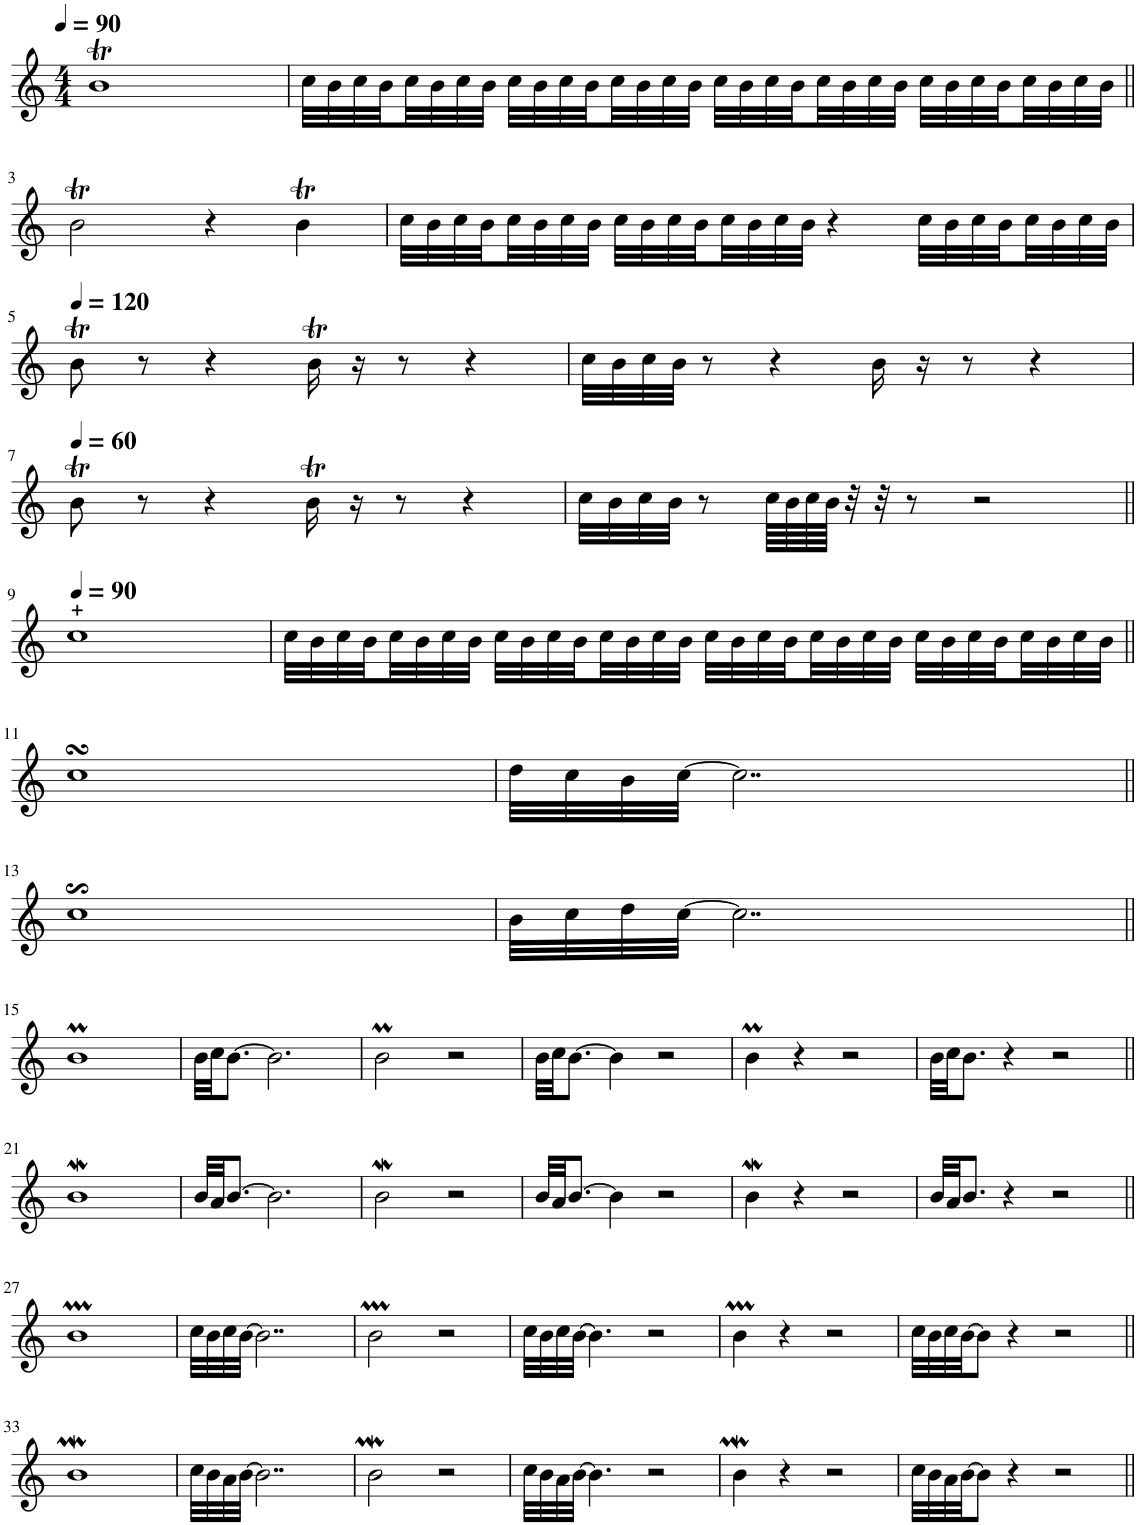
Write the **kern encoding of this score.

**kern
*part1
*staff1
*I"Piano
*I'Pno.
*clefG2
*k[]
*M4/4
*MM90
=1
1bt
=2
32cc\LLL
32b\
32cc\
32b\
32cc\
32b\
32cc\
32b\JJJ
32cc\LLL
32b\
32cc\
32b\
32cc\
32b\
32cc\
32b\JJJ
32cc\LLL
32b\
32cc\
32b\
32cc\
32b\
32cc\
32b\JJJ
32cc\LLL
32b\
32cc\
32b\
32cc\
32b\
32cc\
32b\JJJ
!!LO:LB:g=z
=3||
2bt\
4r
4bt\
=4
32cc\LLL
32b\
32cc\
32b\
32cc\
32b\
32cc\
32b\JJJ
32cc\LLL
32b\
32cc\
32b\
32cc\
32b\
32cc\
32b\JJJ
4r
32cc\LLL
32b\
32cc\
32b\
32cc\
32b\
32cc\
32b\JJJ
!!LO:LB:g=z
=5
*MM120
8bt\
8r
4r
16bt\
16r
8r
4r
=6
32cc\LLL
32b\
32cc\
32b\JJJ
8r
4r
16b\
16r
8r
4r
!!LO:LB:g=z
=7
*MM60
8bt\
8r
4r
16bt\
16r
8r
4r
=8
32cc\LLL
32b\
32cc\
32b\JJJ
8r
64cc\LLLL
64b\
64cc\
64b\JJJJ
32r
32r
8r
2r
!!LO:LB:g=z
=9||
*MM90
1cc
=10
32cc\LLL
32b\
32cc\
32b\
32cc\
32b\
32cc\
32b\JJJ
32cc\LLL
32b\
32cc\
32b\
32cc\
32b\
32cc\
32b\JJJ
32cc\LLL
32b\
32cc\
32b\
32cc\
32b\
32cc\
32b\JJJ
32cc\LLL
32b\
32cc\
32b\
32cc\
32b\
32cc\
32b\JJJ
!!LO:LB:g=z
=11||
1ccsSSs
=12
32dd\LLL
32cc\
32b\
[32cc\JJJ
2..cc\]
!!LO:LB:g=z
=13||
1ccs$Ss
=14
32b\LLL
32cc\
32dd\
[32cc\JJJ
2..cc\]
!!LO:LB:g=z
=15||
1bm
=16
32b\LLL
32cc\JJ
[8.b\J
2.b\]
=17
2bm\
2r
=18
32b\LLL
32cc\JJ
[8.b\J
4b\]
2r
=19
4bm\
4r
2r
=20
32b\LLL
32cc\JJ
8.b\J
4r
2r
!!LO:LB:g=z
=21||
1bW
=22
32b/LLL
32a/JJ
[8.b/J
2.b\]
=23
2bW\
2r
=24
32b/LLL
32a/JJ
[8.b/J
4b\]
2r
=25
4bW\
4r
2r
=26
32b/LLL
32a/JJ
8.b/J
4r
2r
!!LO:LB:g=z
=27||
1bm
=28
32cc\LLL
32b\
32cc\
[32b\JJJ
2..b\]
=29
2bm\
2r
=30
32cc\LLL
32b\
32cc\
[32b\JJJ
4.b\]
2r
=31
4bm\
4r
2r
=32
32cc\LLL
32b\
32cc\
[32b\JJ
8b\J]
4r
2r
!!LO:LB:g=z
=33||
1bW
=34
32cc\LLL
32b\
32a\
[32b\JJJ
2..b\]
=35
2bW\
2r
=36
32cc\LLL
32b\
32a\
[32b\JJJ
4.b\]
2r
=37
4bW\
4r
2r
=38
32cc\LLL
32b\
32a\
[32b\JJ
8b\J]
4r
2r
=||
*-
